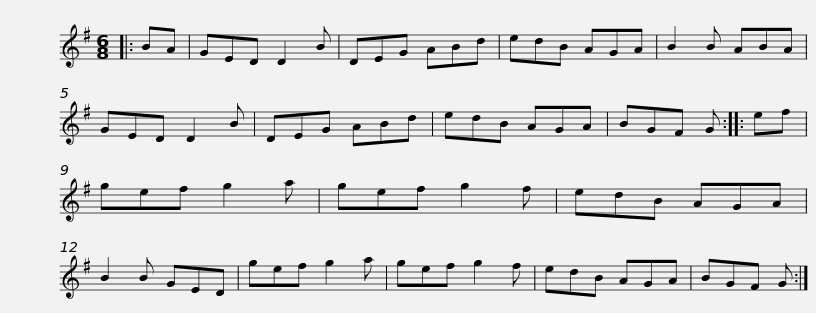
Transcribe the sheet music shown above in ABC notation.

X:1
L:1/8
M:6/8
I:linebreak $
K:G
V:1 treble
V:1
|: BA | GED D2 B | DEG ABd | edB AGA | B2 B ABA | %5
 GED D2 B | DEG ABd | edB AGA |$ BGF G :: ef | %10
 gef g2 a | gef g2 f | edB AGA | B2 B GED | gef g2 a | %15
 gef g2 f | edB AGA |$ BGF G :| %18
